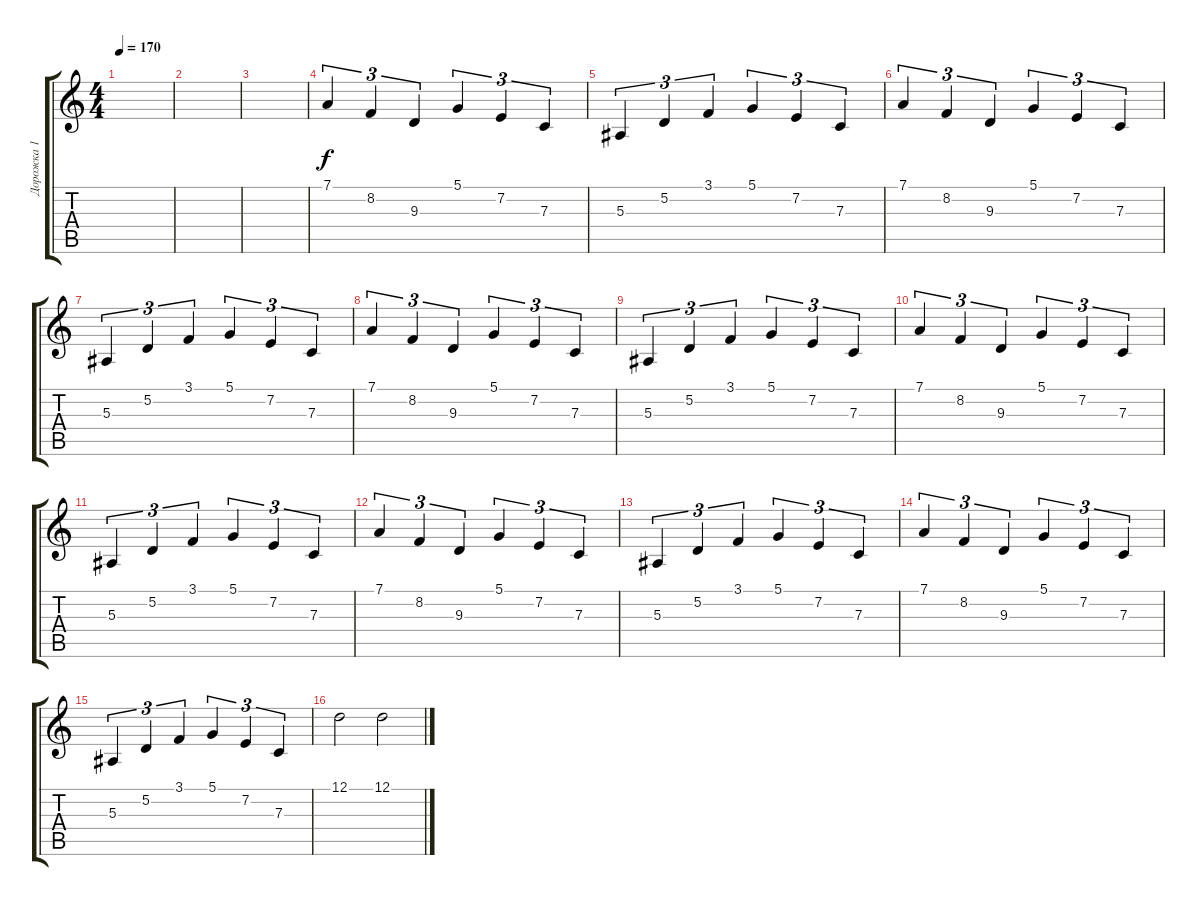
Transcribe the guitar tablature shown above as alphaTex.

\track ("Дорожка 1" "Дорожка 1") {instrument pizzicatostrings}
\staff {score tabs}
\tuning (D4 A3 F3 C3 G2 D2) {hide}
\ts (4 4)
\tempo 170
\clef g2
\ks c
|
|
|
7.1.4{tu (3 2)} 8.2.4{tu (3 2)} 9.3.4{tu (3 2)} 5.1.4{tu (3 2)} 7.2.4{tu (3 2)} 7.3.4{tu (3 2)} |
5.3.4{tu (3 2)} 5.2.4{tu (3 2)} 3.1.4{tu (3 2)} 5.1.4{tu (3 2)} 7.2.4{tu (3 2)} 7.3.4{tu (3 2)} |
7.1.4{tu (3 2)} 8.2.4{tu (3 2)} 9.3.4{tu (3 2)} 5.1.4{tu (3 2)} 7.2.4{tu (3 2)} 7.3.4{tu (3 2)} |
5.3.4{tu (3 2)} 5.2.4{tu (3 2)} 3.1.4{tu (3 2)} 5.1.4{tu (3 2)} 7.2.4{tu (3 2)} 7.3.4{tu (3 2)} |
7.1.4{tu (3 2)} 8.2.4{tu (3 2)} 9.3.4{tu (3 2)} 5.1.4{tu (3 2)} 7.2.4{tu (3 2)} 7.3.4{tu (3 2)} |
5.3.4{tu (3 2)} 5.2.4{tu (3 2)} 3.1.4{tu (3 2)} 5.1.4{tu (3 2)} 7.2.4{tu (3 2)} 7.3.4{tu (3 2)} |
7.1.4{tu (3 2)} 8.2.4{tu (3 2)} 9.3.4{tu (3 2)} 5.1.4{tu (3 2)} 7.2.4{tu (3 2)} 7.3.4{tu (3 2)} |
5.3.4{tu (3 2)} 5.2.4{tu (3 2)} 3.1.4{tu (3 2)} 5.1.4{tu (3 2)} 7.2.4{tu (3 2)} 7.3.4{tu (3 2)} |
7.1.4{tu (3 2)} 8.2.4{tu (3 2)} 9.3.4{tu (3 2)} 5.1.4{tu (3 2)} 7.2.4{tu (3 2)} 7.3.4{tu (3 2)} |
5.3.4{tu (3 2)} 5.2.4{tu (3 2)} 3.1.4{tu (3 2)} 5.1.4{tu (3 2)} 7.2.4{tu (3 2)} 7.3.4{tu (3 2)} |
7.1.4{tu (3 2)} 8.2.4{tu (3 2)} 9.3.4{tu (3 2)} 5.1.4{tu (3 2)} 7.2.4{tu (3 2)} 7.3.4{tu (3 2)} |
5.3.4{tu (3 2)} 5.2.4{tu (3 2)} 3.1.4{tu (3 2)} 5.1.4{tu (3 2)} 7.2.4{tu (3 2)} 7.3.4{tu (3 2)} |
12.1.2 12.1.2
